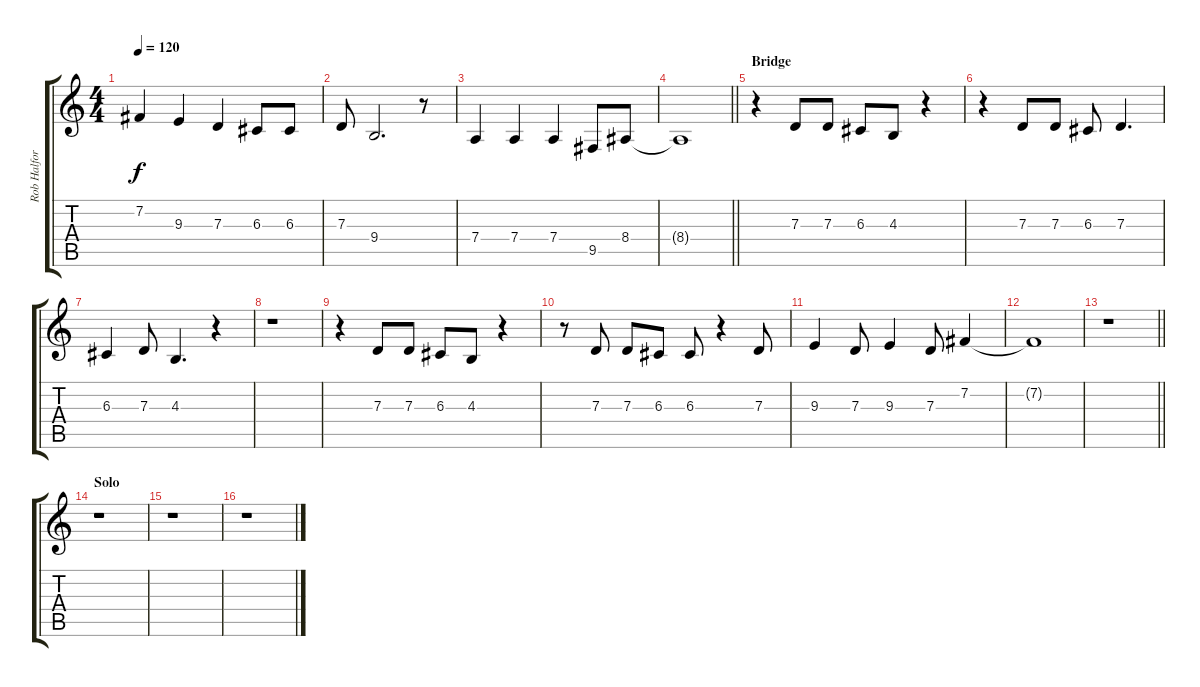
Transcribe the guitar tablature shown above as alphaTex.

\track ("Rob Halford" "Rob Halfor") {instrument violin}
\staff {score tabs}
\tuning (E4 B3 G3 D3 A2 E2) {hide}
\ts (4 4)
\tempo 120
\clef g2
\ks c
7.2.4{dy f} 9.3.4 7.3.4 6.3.8 6.3.8 |
7.3.8 9.4.2{d} r.8 |
7.4.4 7.4.4 7.4.4 9.5.8 8.4.8 |
\barLineRight lightlight
8.4{t}.1 |
\section ("" "Bridge")
r.4 7.3.8 7.3.8 6.3.8 4.3.8 r.4 |
r.4 7.3.8 7.3.8 6.3.8 7.3.4{d} |
6.3.4 7.3.8 4.3.4{d} r.4 |
r.1 |
r.4 7.3.8 7.3.8 6.3.8 4.3.8 r.4 |
r.8 7.3.8 7.3.8 6.3.8 6.3.8 r.4 7.3.8 |
9.3.4 7.3.8 9.3.4 7.3.8 7.2.4 |
7.2{t}.1 |
\barLineRight lightlight
r.1 |
\section ("" "Solo")
r.1 |
r.1 |
r.1
